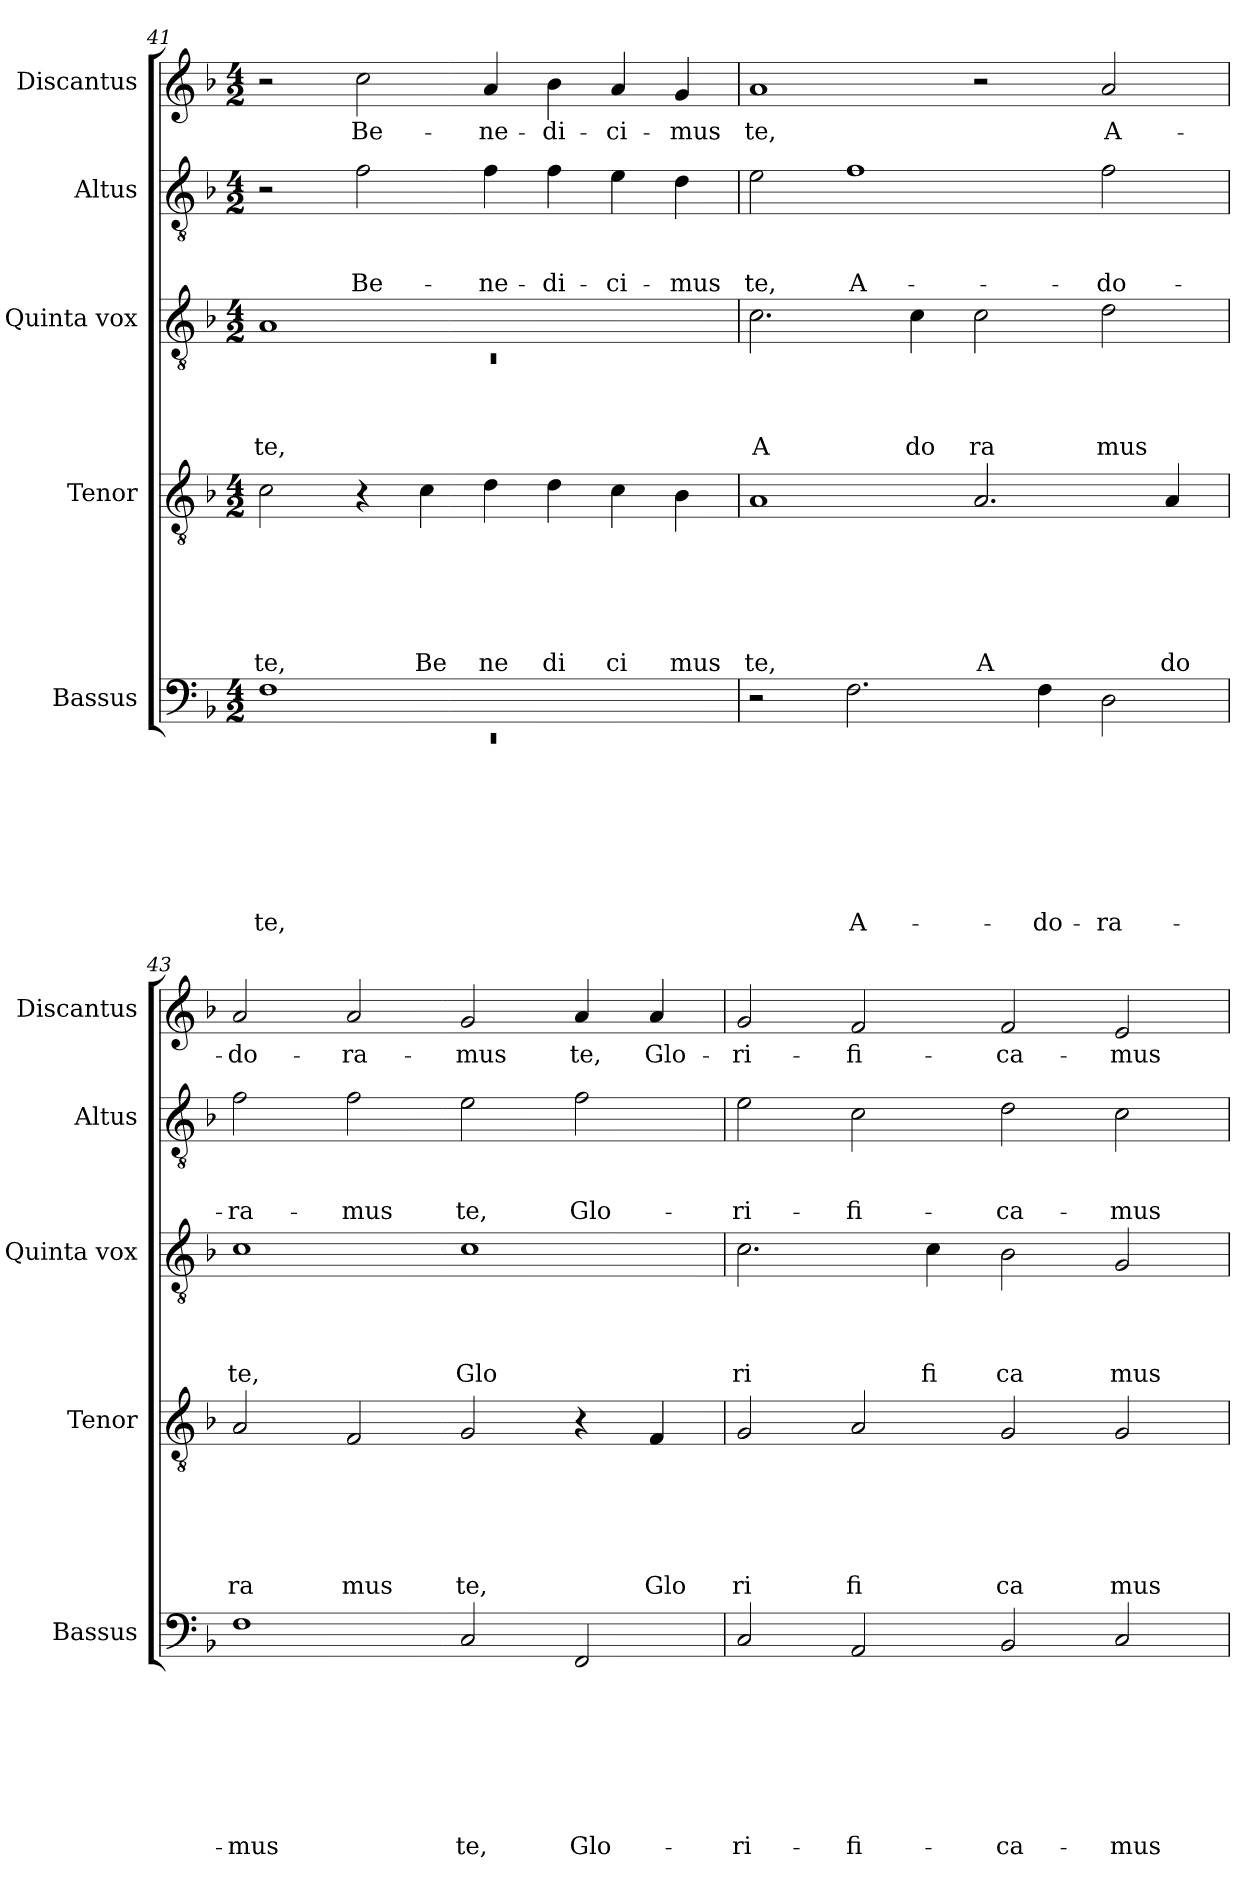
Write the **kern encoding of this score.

**kern	**text	**text	**text	**text	**text	**text	**text	**text	**kern	**text	**text	**text	**text	**text	**text	**kern	**text	**text	**text	**text	**kern	**text	**text	**text	**kern	**text
*part5	*part5	*part5	*part5	*part5	*part5	*part5	*part5	*part5	*part4	*part4	*part4	*part4	*part4	*part4	*part4	*part3	*part3	*part3	*part3	*part3	*part2	*part2	*part2	*part2	*part1	*part1
*staff5	*staff5	*staff5	*staff5	*staff5	*staff5	*staff5	*staff5	*staff5	*staff4	*staff4	*staff4	*staff4	*staff4	*staff4	*staff4	*staff3	*staff3	*staff3	*staff3	*staff3	*staff2	*staff2	*staff2	*staff2	*staff1	*staff1
*I"Bassus	*	*	*	*	*	*	*	*	*I"Tenor	*	*	*	*	*	*	*I"Quinta vox	*	*	*	*	*I"Altus	*	*	*	*I"Discantus	*
*I'Bassus	*	*	*	*	*	*	*	*	*I'Tenor	*	*	*	*	*	*	*I'Quinta vox	*	*	*	*	*I'Altus	*	*	*	*I'Discantus	*
!!LO:LB:g=z
*clefF4	*	*	*	*	*	*	*	*	*clefGv2	*	*	*	*	*	*	*clefGv2	*	*	*	*	*clefGv2	*	*	*	*clefG2	*
*ITrd-3c-5	*	*	*	*	*	*	*	*	*ITrd-3c-5	*	*	*	*	*	*	*	*	*	*	*	*ITrd-3c-5	*	*	*	*ITrd-3c-5	*
*k[b-e-]	*	*	*	*	*	*	*	*	*k[b-e-]	*	*	*	*	*	*	*k[b-]	*	*	*	*	*k[b-e-]	*	*	*	*k[b-e-]	*
*B-:	*	*	*	*	*	*	*	*	*B-:	*	*	*	*	*	*	*F:	*	*	*	*	*B-:	*	*	*	*B-:	*
*M4/2	*	*	*	*	*	*	*	*	*M4/2	*	*	*	*	*	*	*M4/2	*	*	*	*	*M4/2	*	*	*	*M4/2	*
=41	=41	=41	=41	=41	=41	=41	=41	=41	=41	=41	=41	=41	=41	=41	=41	=41	=41	=41	=41	=41	=41	=41	=41	=41	=41	=41
*^	*	*	*	*	*	*	*	*	*	*	*	*	*	*	*	*^	*	*	*	*	*	*	*	*	*	*
!	!LO:N:vis=1	!	!	!	!	!	!	!	!LO:LY:b	!	!	!	!	!	!	!LO:LY:b	!	!LO:N:vis=1	!	!	!	!LO:LY:b	!	!	!	!	!	!
1B-	0rEE	.	.	.	.	.	.	.	te,	2f\	.	.	.	.	.	te,	1A	0rC	.	.	.	te,	2r	.	.	.	2r	.
!	!	!	!	!	!	!	!	!	!	!	!	!	!	!	!	!	!	!	!	!	!	!	!	!	!	!LO:LY:b	!	!LO:LY:b
.	.	.	.	.	.	.	.	.	.	4r	.	.	.	.	.	.	.	.	.	.	.	.	2b-\	.	.	Be-	2ff\	Be-
!	!	!	!	!	!	!	!	!	!	!	!	!	!	!	!	!LO:LY:b	!	!	!	!	!	!	!	!	!	!	!	!
.	.	.	.	.	.	.	.	.	.	4f\	.	.	.	.	.	Be	.	.	.	.	.	.	.	.	.	.	.	.
!	!	!	!	!	!	!	!	!	!	!	!	!	!	!	!	!LO:LY:b	!	!	!	!	!	!	!	!	!	!LO:LY:b	!	!LO:LY:b
1ryy	.	.	.	.	.	.	.	.	.	4g\	.	.	.	.	.	ne	1ryy	.	.	.	.	.	4b-\	.	.	-ne-	4dd/	-ne-
!	!	!	!	!	!	!	!	!	!	!	!	!	!	!	!	!LO:LY:b	!	!	!	!	!	!	!	!	!	!LO:LY:b	!	!LO:LY:b
.	.	.	.	.	.	.	.	.	.	4g\	.	.	.	.	.	di	.	.	.	.	.	.	4b-\	.	.	-di-	4ee-\	-di-
!	!	!	!	!	!	!	!	!	!	!	!	!	!	!	!	!LO:LY:b	!	!	!	!	!	!	!	!	!	!LO:LY:b	!	!LO:LY:b
.	.	.	.	.	.	.	.	.	.	4f\	.	.	.	.	.	ci	.	.	.	.	.	.	4a\	.	.	-ci-	4dd/	-ci-
!	!	!	!	!	!	!	!	!	!	!	!	!	!	!	!	!LO:LY:b	!	!	!	!	!	!	!	!	!	!LO:LY:b	!	!LO:LY:b
.	.	.	.	.	.	.	.	.	.	4e-\	.	.	.	.	.	mus	.	.	.	.	.	.	4g\	.	.	-mus	4cc/	-mus
*v	*v	*	*	*	*	*	*	*	*	*	*	*	*	*	*	*	*v	*v	*	*	*	*	*	*	*	*	*	*
=42	=42	=42	=42	=42	=42	=42	=42	=42	=42	=42	=42	=42	=42	=42	=42	=42	=42	=42	=42	=42	=42	=42	=42	=42	=42	=42
!	!	!	!	!	!	!	!	!	!	!	!	!	!	!	!LO:LY:b	!	!	!	!	!LO:LY:b	!	!	!	!LO:LY:b	!	!LO:LY:b
2r	.	.	.	.	.	.	.	.	1d	.	.	.	.	.	te,	2.c\	.	.	.	A	2a\	.	.	te,	1dd	te,
!	!	!	!	!	!	!	!	!LO:LY:b	!	!	!	!	!	!	!	!	!	!	!	!	!	!	!	!LO:LY:b	!	!
2.B-\	.	.	.	.	.	.	.	A-	.	.	.	.	.	.	.	.	.	.	.	.	1b-	.	.	A-	.	.
!	!	!	!	!	!	!	!	!	!	!	!	!	!	!	!	!	!	!	!	!LO:LY:b	!	!	!	!	!	!
.	.	.	.	.	.	.	.	.	.	.	.	.	.	.	.	4c\	.	.	.	do	.	.	.	.	.	.
!	!	!	!	!	!	!	!	!	!	!	!	!	!	!	!LO:LY:b	!	!	!	!	!LO:LY:b	!	!	!	!	!	!
.	.	.	.	.	.	.	.	.	2.d/	.	.	.	.	.	A	2c\	.	.	.	ra	.	.	.	.	2r	.
!	!	!	!	!	!	!	!	!LO:LY:b	!	!	!	!	!	!	!	!	!	!	!	!	!	!	!	!	!	!
4B-\	.	.	.	.	.	.	.	-do-	.	.	.	.	.	.	.	.	.	.	.	.	.	.	.	.	.	.
!	!	!	!	!	!	!	!	!LO:LY:b	!	!	!	!	!	!	!	!	!	!	!	!LO:LY:b	!	!	!	!LO:LY:b	!	!LO:LY:b
2G\	.	.	.	.	.	.	.	-ra-	.	.	.	.	.	.	.	2d\	.	.	.	mus	2b-\	.	.	-do-	2dd/	A-
!	!	!	!	!	!	!	!	!	!	!	!	!	!	!	!LO:LY:b	!	!	!	!	!	!	!	!	!	!	!
.	.	.	.	.	.	.	.	.	4d/	.	.	.	.	.	do	.	.	.	.	.	.	.	.	.	.	.
=43	=43	=43	=43	=43	=43	=43	=43	=43	=43	=43	=43	=43	=43	=43	=43	=43	=43	=43	=43	=43	=43	=43	=43	=43	=43	=43
!	!	!	!	!	!	!	!	!LO:LY:b	!	!	!	!	!	!	!LO:LY:b	!	!	!	!	!LO:LY:b	!	!	!	!LO:LY:b	!	!LO:LY:b
1B-	.	.	.	.	.	.	.	-mus	2d/	.	.	.	.	.	ra	1c	.	.	.	te,	2b-\	.	.	-ra-	2dd/	-do-
!	!	!	!	!	!	!	!	!	!	!	!	!	!	!	!LO:LY:b	!	!	!	!	!	!	!	!	!LO:LY:b	!	!LO:LY:b
.	.	.	.	.	.	.	.	.	2B-/	.	.	.	.	.	mus	.	.	.	.	.	2b-\	.	.	-mus	2dd/	-ra-
!	!	!	!	!	!	!	!	!LO:LY:b	!	!	!	!	!	!	!LO:LY:b	!	!	!	!	!LO:LY:b	!	!	!	!LO:LY:b	!	!LO:LY:b
2F/	.	.	.	.	.	.	.	te,	2c/	.	.	.	.	.	te,	1c	.	.	.	Glo	2a\	.	.	te,	2cc/	-mus
!	!	!	!	!	!	!	!	!LO:LY:b	!	!	!	!	!	!	!	!	!	!	!	!	!	!	!	!LO:LY:b	!	!LO:LY:b
2BB-/	.	.	.	.	.	.	.	Glo-	4r	.	.	.	.	.	.	.	.	.	.	.	2b-\	.	.	Glo-	4dd/	te,
!	!	!	!	!	!	!	!	!	!	!	!	!	!	!	!LO:LY:b	!	!	!	!	!	!	!	!	!	!	!LO:LY:b
.	.	.	.	.	.	.	.	.	4B-/	.	.	.	.	.	Glo	.	.	.	.	.	.	.	.	.	4dd/	Glo-
=44	=44	=44	=44	=44	=44	=44	=44	=44	=44	=44	=44	=44	=44	=44	=44	=44	=44	=44	=44	=44	=44	=44	=44	=44	=44	=44
!	!	!	!	!	!	!	!	!LO:LY:b	!	!	!	!	!	!	!LO:LY:b	!	!	!	!	!LO:LY:b	!	!	!	!LO:LY:b	!	!LO:LY:b
2F/	.	.	.	.	.	.	.	-ri-	2c/	.	.	.	.	.	ri	2.c\	.	.	.	ri	2a\	.	.	-ri-	2cc/	-ri-
!	!	!	!	!	!	!	!	!LO:LY:b	!	!	!	!	!	!	!LO:LY:b	!	!	!	!	!	!	!	!	!LO:LY:b	!	!LO:LY:b
2D/	.	.	.	.	.	.	.	-fi-	2d/	.	.	.	.	.	fi	.	.	.	.	.	2f\	.	.	-fi-	2b-/	-fi-
!	!	!	!	!	!	!	!	!	!	!	!	!	!	!	!	!	!	!	!	!LO:LY:b	!	!	!	!	!	!
.	.	.	.	.	.	.	.	.	.	.	.	.	.	.	.	4c\	.	.	.	fi	.	.	.	.	.	.
!	!	!	!	!	!	!	!	!LO:LY:b	!	!	!	!	!	!	!LO:LY:b	!	!	!	!	!LO:LY:b	!	!	!	!LO:LY:b	!	!LO:LY:b
2E-/	.	.	.	.	.	.	.	-ca-	2c/	.	.	.	.	.	ca	2B-\	.	.	.	ca	2g\	.	.	-ca-	2b-/	-ca-
!	!	!	!	!	!	!	!	!LO:LY:b	!	!	!	!	!	!	!LO:LY:b	!	!	!	!	!LO:LY:b	!	!	!	!LO:LY:b	!	!LO:LY:b
2F/	.	.	.	.	.	.	.	-mus	2c/	.	.	.	.	.	mus	2G/	.	.	.	mus	2f\	.	.	-mus	2a/	-mus
=	=	=	=	=	=	=	=	=	=	=	=	=	=	=	=	=	=	=	=	=	=	=	=	=	=	=
*-	*-	*-	*-	*-	*-	*-	*-	*-	*-	*-	*-	*-	*-	*-	*-	*-	*-	*-	*-	*-	*-	*-	*-	*-	*-	*-
